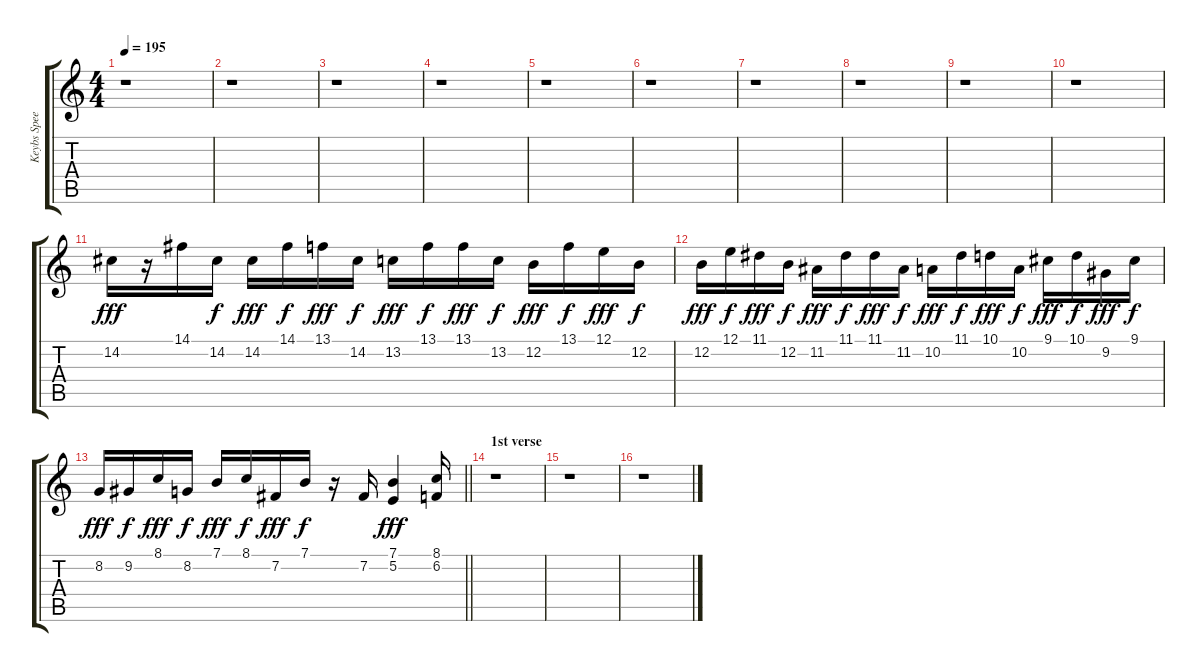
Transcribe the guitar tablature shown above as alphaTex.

\track ("Keybs Speed" "Keybs Spee") {instrument orchestralharp}
\staff {score tabs}
\tuning (E4 B3 G3 D3 A2 E2) {hide}
\ts (4 4)
\tempo 195
\clef g2
\ks c
r.1{dy fff} |
r.1 |
r.1 |
r.1 |
r.1 |
r.1 |
r.1 |
r.1 |
r.1 |
r.1 |
14.2.16 r.16 14.1.16 14.2.16{dy f} 14.2.16{dy fff} 14.1.16{dy f} 13.1.16{dy fff} 14.2.16{dy f} 13.2.16{dy fff} 13.1.16{dy f} 13.1.16{dy fff} 13.2.16{dy f} 12.2.16{dy fff} 13.1.16{dy f} 12.1.16{dy fff} 12.2.16{dy f} |
12.2.16{dy fff} 12.1.16{dy f} 11.1.16{dy fff} 12.2.16{dy f} 11.2.16{dy fff} 11.1.16{dy f} 11.1.16{dy fff} 11.2.16{dy f} 10.2.16{dy fff} 11.1.16{dy f} 10.1.16{dy fff} 10.2.16{dy f} 9.1.16{dy fff} 10.1.16{dy f} 9.2.16{dy fff} 9.1.16{dy f} |
\barLineRight lightlight
8.2.16{dy fff} 9.2.16{dy f} 8.1.16{dy fff} 8.2.16{dy f} 7.1.16{dy fff} 8.1.16{dy f} 7.2.16{dy fff} 7.1.16{dy f} r.16 7.2.16 (7.1 5.2).4{dy fff} (8.1 6.2).16 |
\section ("" "1st verse")
r.1 |
r.1 |
r.1
